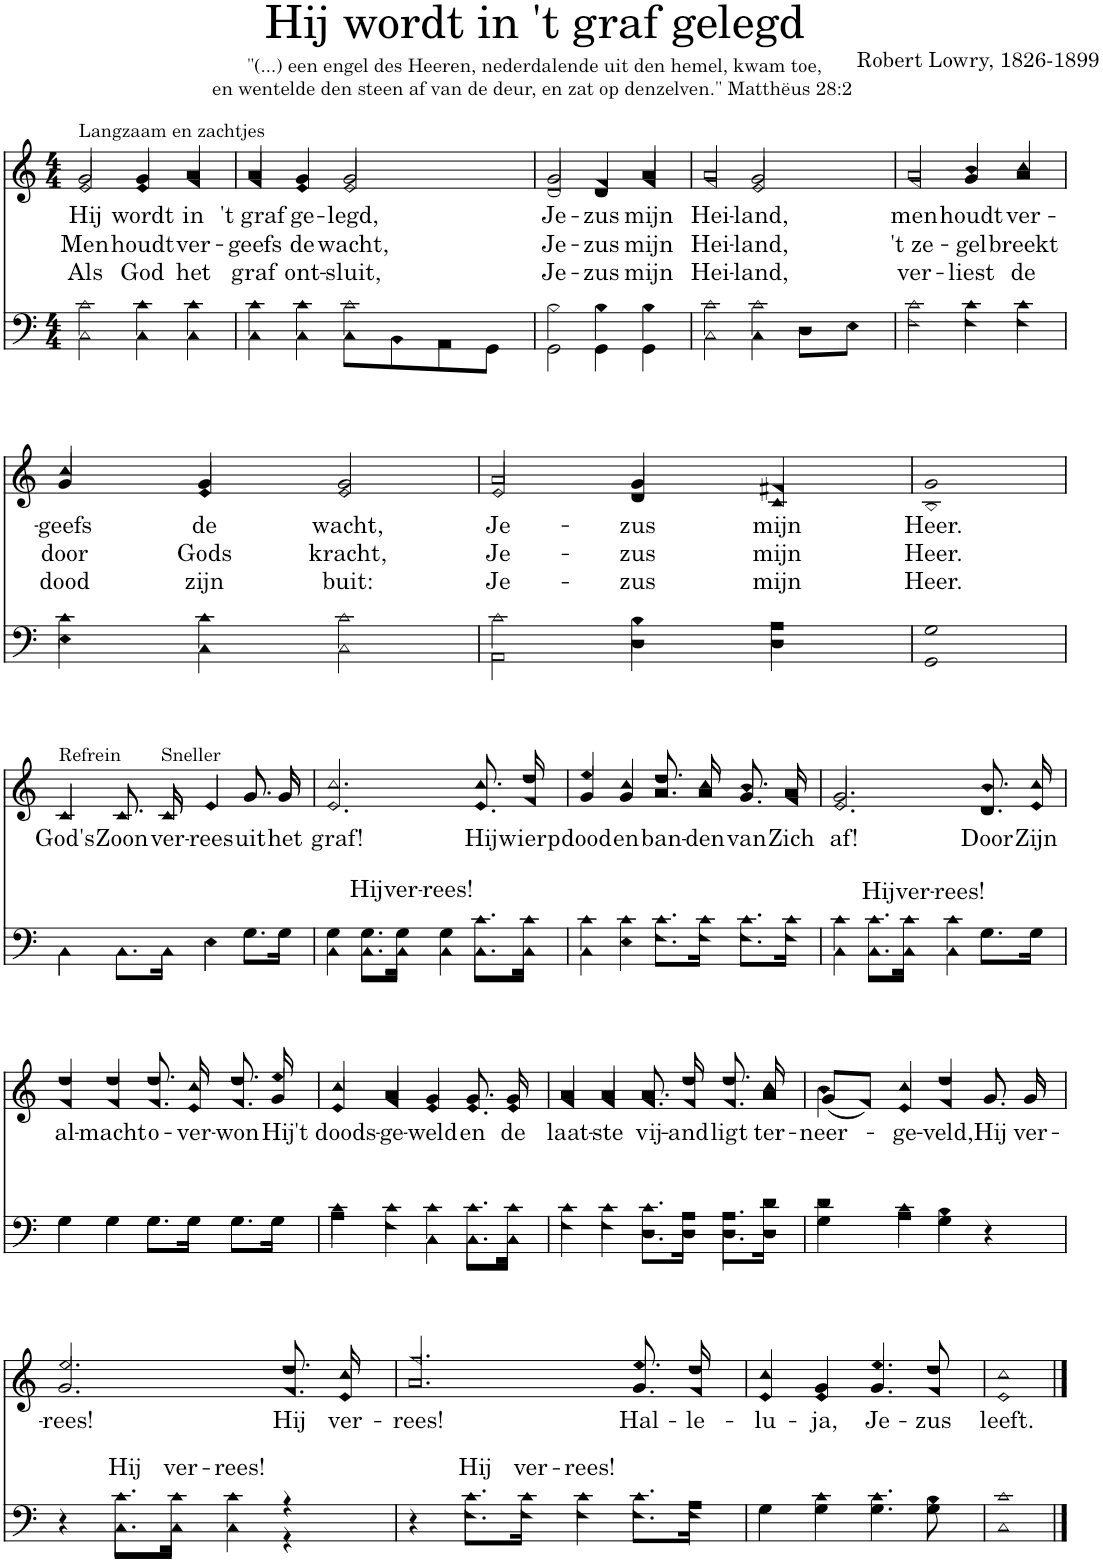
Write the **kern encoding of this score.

**kern	**text	**kern	**text	**text	**text
*part2	*part2	*part1	*part1	*part1	*part1
*staff2	*staff2	*staff1	*staff1	*staff1	*staff1
*I"Men	*	*I"Women	*	*	*
*clefF4	*	*clefG2	*	*	*
*k[]	*	*k[]	*	*	*
*M4/4	*	*M4/4	*	*	*
=1	=1	=1	=1	=1	=1
*^	*	*	*	*	*
!	!	!	!LO:TX:a:t=Langzaam en zachtjes	!	!	!
!	!	!	!	!LO:LY:b	!LO:LY:b	!LO:LY:b
*	*	*	*^	*	*	*
2c\	2C\	.	2g/	2e/	Hij	Men	Als
!	!	!	!	!	!LO:LY:b	!LO:LY:b	!LO:LY:b
4c\	4C\	.	4g/	4e/	wordt	houdt	God
!	!	!	!	!	!LO:LY:b	!LO:LY:b	!LO:LY:b
4c\	4C\	.	4a/	4f/	in	ver-	het
=2	=2	=2	=2	=2	=2	=2	=2
!	!	!	!	!	!LO:LY:b	!LO:LY:b	!LO:LY:b
4c\	4C\	.	4a/	4f/	't graf	-geefs	graf
!	!	!	!	!	!LO:LY:b	!LO:LY:b	!LO:LY:b
4c\	4C\	.	4g/	4e/	ge-	de	ont-
!	!	!	!	!	!LO:LY:b	!LO:LY:b	!LO:LY:b
2c\	8C\L	.	2g/	2e/	-legd,	wacht,	-sluit,
.	8BB\	.	.	.	.	.	.
.	8AA\	.	.	.	.	.	.
.	8GG\J	.	.	.	.	.	.
=3	=3	=3	=3	=3	=3	=3	=3
!	!	!	!	!	!LO:LY:b	!LO:LY:b	!LO:LY:b
2B\	2GG\	.	2g/	2d/	Je-	Je-	Je-
!	!	!	!	!	!LO:LY:b	!LO:LY:b	!LO:LY:b
4B\	4GG\	.	4f/	4d/	-zus	-zus	-zus
!	!	!	!	!	!LO:LY:b	!LO:LY:b	!LO:LY:b
4B\	4GG\	.	4a/	4f/	mijn	mijn	mijn
=4	=4	=4	=4	=4	=4	=4	=4
!	!	!	!	!	!LO:LY:b	!LO:LY:b	!LO:LY:b
2c\	2C\	.	2a/	2f/	Hei-	Hei-	Hei-
!	!	!	!	!	!LO:LY:b	!LO:LY:b	!LO:LY:b
2c\	4C\	.	2g/	2e/	-land,	-land,	-land,
.	8D\L	.	.	.	.	.	.
.	8E\J	.	.	.	.	.	.
=5	=5	=5	=5	=5	=5	=5	=5
!	!	!	!	!	!LO:LY:b	!LO:LY:b	!LO:LY:b
2c\	2F\	.	2a/	2f/	men	't ze-	ver-
!	!	!	!	!	!LO:LY:b	!LO:LY:b	!LO:LY:b
4c\	4F\	.	4b/	4g/	houdt	-gel	-liest
!	!	!	!	!	!LO:LY:b	!LO:LY:b	!LO:LY:b
4c\	4F\	.	4cc/	4a/	ver-	breekt	de
!!LO:LB:g=z	!!
=6	=6	=6	=6	=6	=6	=6	=6
!	!	!	!	!	!LO:LY:b	!LO:LY:b	!LO:LY:b
4c\	4E\	.	4cc/	4g/	-geefs	door	dood
!	!	!	!	!	!LO:LY:b	!LO:LY:b	!LO:LY:b
4c\	4C\	.	4g/	4e/	de	Gods	zijn
!	!	!	!	!	!LO:LY:b	!LO:LY:b	!LO:LY:b
2c\	2C\	.	2g/	2e/	wacht,	kracht,	buit:
=7	=7	=7	=7	=7	=7	=7	=7
!	!	!	!	!	!LO:LY:b	!LO:LY:b	!LO:LY:b
2c\	2AA\	.	2a/	2e/	Je-	Je-	Je-
!	!	!	!	!	!LO:LY:b	!LO:LY:b	!LO:LY:b
4B\	4D\	.	4g/	4d/	-zus	-zus	-zus
!	!	!	!	!	!LO:LY:b	!LO:LY:b	!LO:LY:b
4A\	4D\	.	4f#X/	4c/	mijn	mijn	mijn
=8	=8	=8	=8	=8	=8	=8	=8
!	!	!	!	!	!LO:LY:b	!LO:LY:b	!LO:LY:b
1G	1GG	.	1g	1B	Heer.	Heer.	Heer.
!!LO:LB:g=z	!!
=9	=9	=9	=9	=9	=9	=9	=9
!	!	!	!LO:TX:a:t=Refrein	!	!	!	!
!	!	!	!	!	!LO:LY:b	!	!
4C\	4C\	.	4c/	4c/	God's	.	.
!	!	!	!	!	!LO:LY:b	!	!
8.C\L	8.C\L	.	8.c/	8.c/	Zoon	.	.
!	!	!	!LO:TX:a:t=Sneller	!	!	!	!
!	!	!	!	!	!LO:LY:b	!	!
16C\Jk	16C\Jk	.	16c/	16c/	ver-	.	.
!	!	!	!	!	!LO:LY:b	!	!
4E\	4E\	.	4e/	4e/	-rees	.	.
!	!	!	!	!	!LO:LY:b	!	!
8.G\L	8.G\L	.	8.g/	8.g/	uit	.	.
!	!	!	!	!	!LO:LY:b	!	!
16G\Jk	16G\Jk	.	16g/	16g/	het	.	.
=10	=10	=10	=10	=10	=10	=10	=10
!	!	!	!	!	!LO:LY:b	!	!
4G\	4C\	.	2.cc/	2.e/	graf!	.	.
!	!	!LO:LY:a	!	!	!	!	!
8.G\L	8.C\L	Hij	.	.	.	.	.
!	!	!LO:LY:a	!	!	!	!	!
16G\Jk	16C\Jk	ver-	.	.	.	.	.
!	!	!LO:LY:a	!	!	!	!	!
4G\	4C\	-rees!	.	.	.	.	.
!	!	!	!	!	!LO:LY:b	!	!
8.c\L	8.C\L	.	8.cc/	8.e/	Hij	.	.
!	!	!	!	!	!LO:LY:b	!	!
16c\Jk	16C\Jk	.	16dd/	16f/	wierp	.	.
=11	=11	=11	=11	=11	=11	=11	=11
!	!	!	!	!	!LO:LY:b	!	!
4c\	4C\	.	4ee/	4g/	dood	.	.
!	!	!	!	!	!LO:LY:b	!	!
4c\	4E\	.	4cc/	4g/	en	.	.
!	!	!	!	!	!LO:LY:b	!	!
8.c\L	8.F\L	.	8.dd/	8.a/	ban-	.	.
!	!	!	!	!	!LO:LY:b	!	!
16c\Jk	16F\Jk	.	16cc/	16a/	-den	.	.
!	!	!	!	!	!LO:LY:b	!	!
8.c\L	8.F\L	.	8.b/	8.g/	van	.	.
!	!	!	!	!	!LO:LY:b	!	!
16c\Jk	16F\Jk	.	16a/	16f/	Zich	.	.
=12	=12	=12	=12	=12	=12	=12	=12
!	!	!	!	!	!LO:LY:b	!	!
4c\	4C\	.	2.g/	2.e/	af!	.	.
!	!	!LO:LY:a	!	!	!	!	!
8.c\L	8.C\L	Hij	.	.	.	.	.
!	!	!LO:LY:a	!	!	!	!	!
16c\Jk	16C\Jk	ver-	.	.	.	.	.
!	!	!LO:LY:a	!	!	!	!	!
4c\	4C\	-rees!	.	.	.	.	.
!	!	!	!	!	!LO:LY:b	!	!
8.G\L	8.G\L	.	8.b/	8.d/	Door	.	.
!	!	!	!	!	!LO:LY:b	!	!
16G\Jk	16G\Jk	.	16cc/	16e/	Zijn	.	.
!!LO:LB:g=z	!!
=13	=13	=13	=13	=13	=13	=13	=13
!	!	!	!	!	!LO:LY:b	!	!
4G\	4G\	.	4dd/	4f/	al-	.	.
!	!	!	!	!	!LO:LY:b	!	!
4G\	4G\	.	4dd/	4f/	-macht	.	.
!	!	!	!	!	!LO:LY:b	!	!
8.G\L	8.G\L	.	8.dd/	8.f/	o-	.	.
!	!	!	!	!	!LO:LY:b	!	!
16G\Jk	16G\Jk	.	16cc/	16e/	-ver-	.	.
!	!	!	!	!	!LO:LY:b	!	!
8.G\L	8.G\L	.	8.dd/	8.f/	-won	.	.
!	!	!	!	!	!LO:LY:b	!	!
16G\Jk	16G\Jk	.	16ee/	16g/	Hij	.	.
=14	=14	=14	=14	=14	=14	=14	=14
!	!	!	!	!	!LO:LY:b	!	!
4c\	4A\	.	4cc/	4e/	't doods-	.	.
!	!	!	!	!	!LO:LY:b	!	!
4c\	4F\	.	4a/	4f/	-ge-	.	.
!	!	!	!	!	!LO:LY:b	!	!
4c\	4C\	.	4g/	4e/	-weld	.	.
!	!	!	!	!	!LO:LY:b	!	!
8.c\L	8.C\L	.	8.g/	8.e/	en	.	.
!	!	!	!	!	!LO:LY:b	!	!
16c\Jk	16C\Jk	.	16g/	16e/	de	.	.
=15	=15	=15	=15	=15	=15	=15	=15
!	!	!	!	!	!LO:LY:b	!	!
4c\	4F\	.	4a/	4f/	laat-	.	.
!	!	!	!	!	!LO:LY:b	!	!
4c\	4F\	.	4a/	4f/	-ste	.	.
!	!	!	!	!	!LO:LY:b	!	!
8.c\L	8.D\L	.	8.a/	8.f/	vij-	.	.
!	!	!	!	!	!LO:LY:b	!	!
16A\Jk	16D\Jk	.	16dd/	16f/	-and	.	.
!	!	!	!	!	!LO:LY:b	!	!
8.A\L	8.D\L	.	8.dd/	8.f/	ligt	.	.
!	!	!	!	!	!LO:LY:b	!	!
16d\Jk	16D\Jk	.	16cc/	16a/	ter-	.	.
=16	=16	=16	=16	=16	=16	=16	=16
!	!	!	!	!	!LO:LY:b	!	!
4d\	4G\	.	4b\	(<8g/L	-neer-	.	.
.	.	.	.	8f/J)	.	.	.
!	!	!	!	!	!LO:LY:b	!	!
4c\	4A\	.	4cc/	4e/	-ge-	.	.
!	!	!	!	!	!LO:LY:b	!	!
4B\	4G\	.	4dd/	4f/	-veld,	.	.
!	!	!	!	!	!LO:LY:b	!	!
4r	4ryy	.	8.g/	8.g/	Hij	.	.
!	!	!	!	!	!LO:LY:b	!	!
.	.	.	16g/	16g/	ver-	.	.
!!LO:LB:g=z	!!
=17	=17	=17	=17	=17	=17	=17	=17
!	!	!	!	!	!LO:LY:b	!	!
4r	4ryy	.	2.ee/	2.g/	-rees!	.	.
!	!	!LO:LY:a	!	!	!	!	!
8.c\L	8.C\L	Hij	.	.	.	.	.
!	!	!LO:LY:a	!	!	!	!	!
16c\Jk	16C\Jk	ver-	.	.	.	.	.
!	!	!LO:LY:a	!	!	!	!	!
4c\	4C\	-rees!	.	.	.	.	.
!	!	!	!	!	!LO:LY:b	!	!
4r	4r	.	8.dd/	8.f/	Hij	.	.
!	!	!	!	!	!LO:LY:b	!	!
.	.	.	16cc/	16e/	ver-	.	.
=18	=18	=18	=18	=18	=18	=18	=18
!	!	!	!	!	!LO:LY:b	!	!
4r	4ryy	.	2.ff/	2.a/	-rees!	.	.
!	!	!LO:LY:a	!	!	!	!	!
8.c\L	8.F\L	Hij	.	.	.	.	.
!	!	!LO:LY:a	!	!	!	!	!
16c\Jk	16F\Jk	ver-	.	.	.	.	.
!	!	!LO:LY:a	!	!	!	!	!
4c\	4F\	-rees!	.	.	.	.	.
!	!	!	!	!	!LO:LY:b	!	!
8.c\L	8.F\L	.	8.ee/	8.g/	Hal-	.	.
!	!	!	!	!	!LO:LY:b	!	!
16A\Jk	16F\Jk	.	16dd/	16f/	-le-	.	.
=19	=19	=19	=19	=19	=19	=19	=19
!	!	!	!	!	!LO:LY:b	!	!
4G\	4G\	.	4cc/	4e/	-lu-	.	.
!	!	!	!	!	!LO:LY:b	!	!
4c\	4G\	.	4g/	4e/	-ja,	.	.
!	!	!	!	!	!LO:LY:b	!	!
4.c\	4.G\	.	4.ee/	4.g/	Je-	.	.
!	!	!	!	!	!LO:LY:b	!	!
8B\	8G\	.	8dd/	8f/	-zus	.	.
=20	=20	=20	=20	=20	=20	=20	=20
!	!	!	!	!	!LO:LY:b	!	!
1c	1C	.	1cc	1e	leeft.	.	.
*v	*v	*	*	*	*	*	*
*	*	*v	*v	*	*	*
==	==	==	==	==	==
*-	*-	*-	*-	*-	*-
